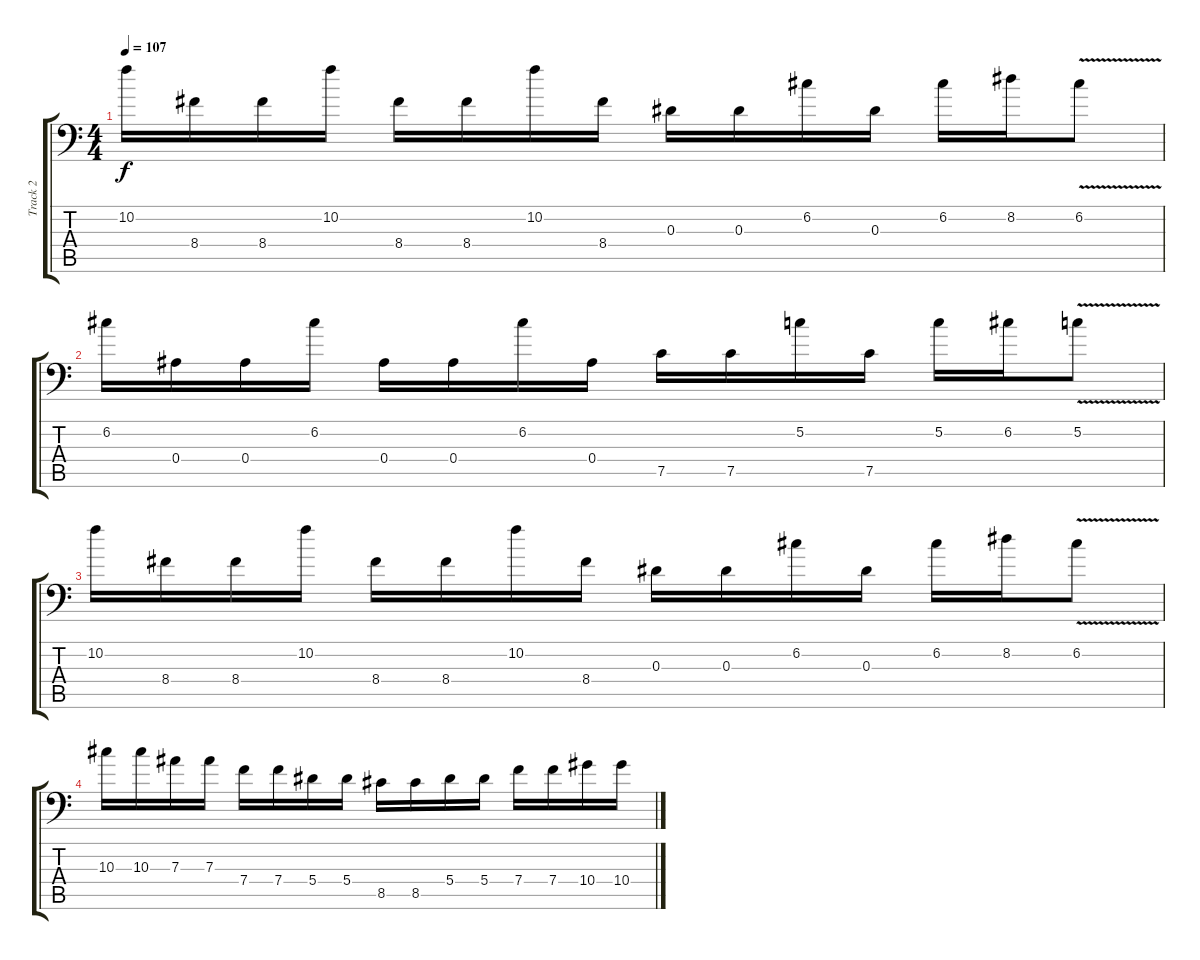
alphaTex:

\track ("Track 2" "Track 2") {instrument distortionguitar}
\staff {score tabs}
\tuning (C4 G3 Eb3 Bb2 F2 Bb1) {hide}
\ts (4 4)
\tempo 107
\clef f4
\ks c
10.2.16{dy f} 8.4.16 8.4.16 10.2.16 8.4.16 8.4.16 10.2.16 8.4.16 0.3.16 0.3.16 6.2.16 0.3.16 6.2.16 8.2.16 6.2{v}.8 |
6.2.16 0.4.16 0.4.16 6.2.16 0.4.16 0.4.16 6.2.16 0.4.16 7.5.16 7.5.16 5.2.16 7.5.16 5.2.16 6.2.16 5.2{v}.8 |
10.2.16 8.4.16 8.4.16 10.2.16 8.4.16 8.4.16 10.2.16 8.4.16 0.3.16 0.3.16 6.2.16 0.3.16 6.2.16 8.2.16 6.2{v}.8 |
10.3.16 10.3.16 7.3.16 7.3.16 7.4.16 7.4.16 5.4.16 5.4.16 8.5.16 8.5.16 5.4.16 5.4.16 7.4.16 7.4.16 10.4.16 10.4.16
